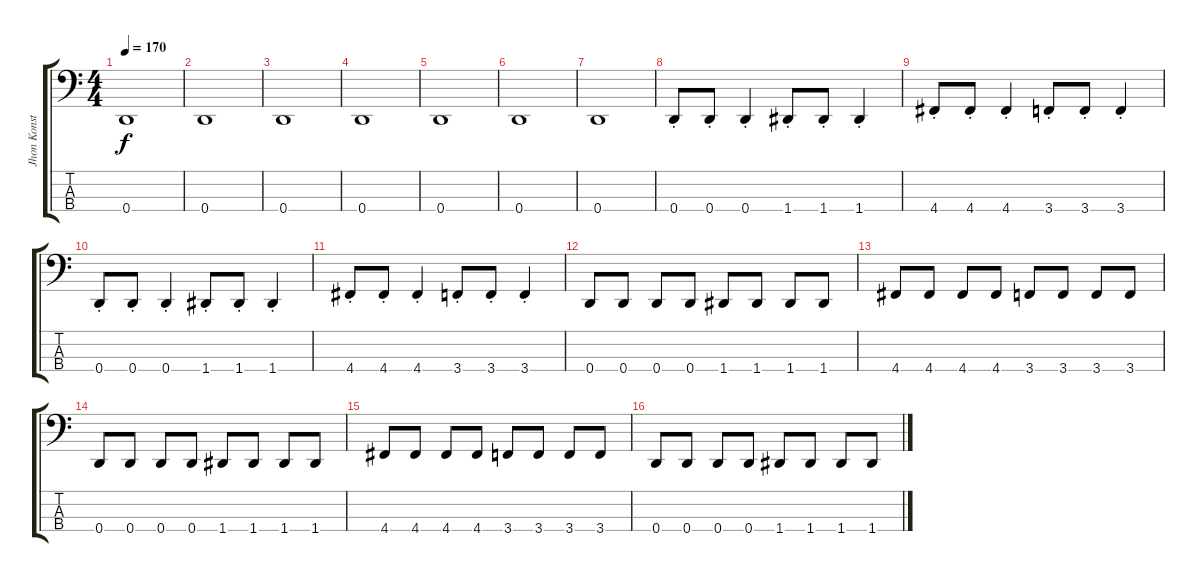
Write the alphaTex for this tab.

\track ("Jhon Konstantine" "Jhon Konst") {instrument acousticguitarsteel}
\staff {score tabs}
\tuning (G2 D2 A1 D1) {hide}
\ts (4 4)
\tempo 170
\clef f4
\ks c
0.4.1{dy f} |
0.4.1 |
0.4.1 |
0.4.1 |
0.4.1 |
0.4.1 |
0.4.1 |
0.4{st}.8 0.4{st}.8 0.4{st}.4 1.4{st}.8 1.4{st}.8 1.4{st}.4 |
4.4{st}.8 4.4{st}.8 4.4{st}.4 3.4{st}.8 3.4{st}.8 3.4{st}.4 |
0.4{st}.8 0.4{st}.8 0.4{st}.4 1.4{st}.8 1.4{st}.8 1.4{st}.4 |
4.4{st}.8 4.4{st}.8 4.4{st}.4 3.4{st}.8 3.4{st}.8 3.4{st}.4 |
0.4.8 0.4.8 0.4.8 0.4.8 1.4.8 1.4.8 1.4.8 1.4.8 |
4.4.8 4.4.8 4.4.8 4.4.8 3.4.8 3.4.8 3.4.8 3.4.8 |
0.4.8 0.4.8 0.4.8 0.4.8 1.4.8 1.4.8 1.4.8 1.4.8 |
4.4.8 4.4.8 4.4.8 4.4.8 3.4.8 3.4.8 3.4.8 3.4.8 |
0.4.8 0.4.8 0.4.8 0.4.8 1.4.8 1.4.8 1.4.8 1.4.8
